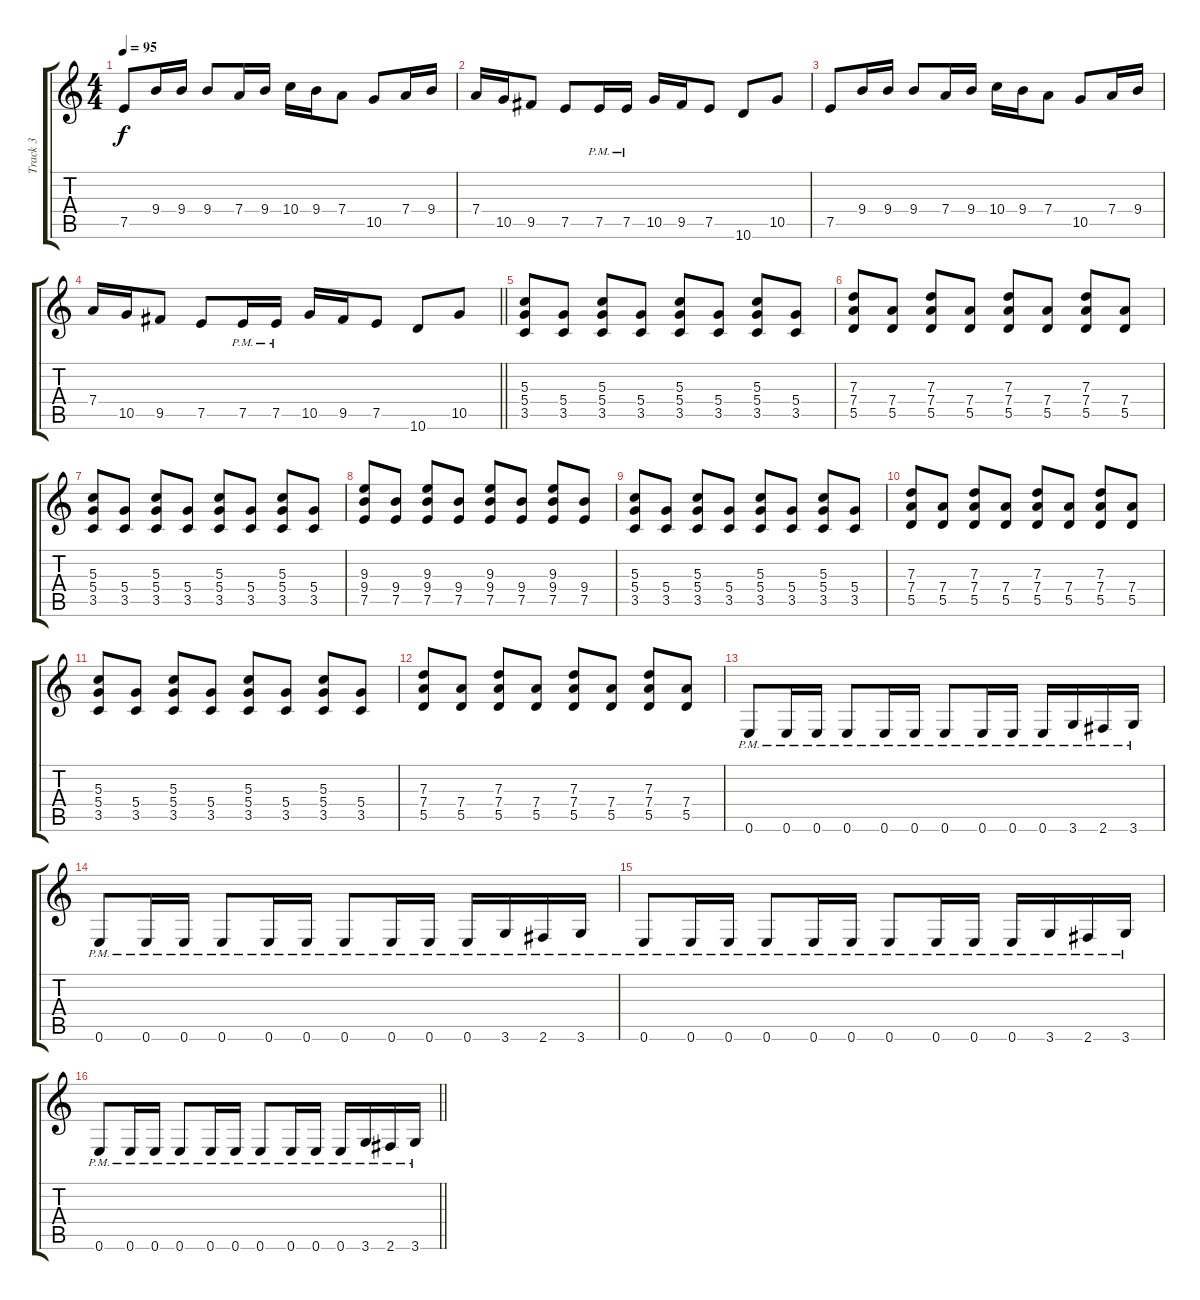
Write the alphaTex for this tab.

\track ("Track 3" "Track 3") {instrument electricguitarjazz}
\staff {score tabs}
\tuning (E4 B3 G3 D3 A2 E2) {hide}
\ts (4 4)
\tempo 95
\clef g2
\ks c
7.5.8{dy f} 9.4.16 9.4.16 9.4.8 7.4.16 9.4.16 10.4.16 9.4.16 7.4.8 10.5.8 7.4.16 9.4.16 |
7.4.16 10.5.16 9.5.8 7.5.8 7.5{pm}.16 7.5{pm}.16 10.5.16 9.5.16 7.5.8 10.6.8 10.5.8 |
7.5.8 9.4.16 9.4.16 9.4.8 7.4.16 9.4.16 10.4.16 9.4.16 7.4.8 10.5.8 7.4.16 9.4.16 |
\barLineRight lightlight
7.4.16 10.5.16 9.5.8 7.5.8 7.5{pm}.16 7.5{pm}.16 10.5.16 9.5.16 7.5.8 10.6.8 10.5.8 |
(5.3 5.4 3.5).8 (5.4 3.5).8 (5.3 5.4 3.5).8 (5.4 3.5).8 (5.3 5.4 3.5).8 (5.4 3.5).8 (5.3 5.4 3.5).8 (5.4 3.5).8 |
(7.3 7.4 5.5).8 (7.4 5.5).8 (7.3 7.4 5.5).8 (7.4 5.5).8 (7.3 7.4 5.5).8 (7.4 5.5).8 (7.3 7.4 5.5).8 (7.4 5.5).8 |
(5.3 5.4 3.5).8 (5.4 3.5).8 (5.3 5.4 3.5).8 (5.4 3.5).8 (5.3 5.4 3.5).8 (5.4 3.5).8 (5.3 5.4 3.5).8 (5.4 3.5).8 |
(9.3 9.4 7.5).8 (9.4 7.5).8 (9.3 9.4 7.5).8 (9.4 7.5).8 (9.3 9.4 7.5).8 (9.4 7.5).8 (9.3 9.4 7.5).8 (9.4 7.5).8 |
(5.3 5.4 3.5).8 (5.4 3.5).8 (5.3 5.4 3.5).8 (5.4 3.5).8 (5.3 5.4 3.5).8 (5.4 3.5).8 (5.3 5.4 3.5).8 (5.4 3.5).8 |
(7.3 7.4 5.5).8 (7.4 5.5).8 (7.3 7.4 5.5).8 (7.4 5.5).8 (7.3 7.4 5.5).8 (7.4 5.5).8 (7.3 7.4 5.5).8 (7.4 5.5).8 |
(5.3 5.4 3.5).8 (5.4 3.5).8 (5.3 5.4 3.5).8 (5.4 3.5).8 (5.3 5.4 3.5).8 (5.4 3.5).8 (5.3 5.4 3.5).8 (5.4 3.5).8 |
(7.3 7.4 5.5).8 (7.4 5.5).8 (7.3 7.4 5.5).8 (7.4 5.5).8 (7.3 7.4 5.5).8 (7.4 5.5).8 (7.3 7.4 5.5).8 (7.4 5.5).8 |
0.6{pm}.8 0.6{pm}.16 0.6{pm}.16 0.6{pm}.8 0.6{pm}.16 0.6{pm}.16 0.6{pm}.8 0.6{pm}.16 0.6{pm}.16 0.6{pm}.16 3.6{pm}.16 2.6{pm}.16 3.6{pm}.16 |
0.6{pm}.8 0.6{pm}.16 0.6{pm}.16 0.6{pm}.8 0.6{pm}.16 0.6{pm}.16 0.6{pm}.8 0.6{pm}.16 0.6{pm}.16 0.6{pm}.16 3.6{pm}.16 2.6{pm}.16 3.6{pm}.16 |
0.6{pm}.8 0.6{pm}.16 0.6{pm}.16 0.6{pm}.8 0.6{pm}.16 0.6{pm}.16 0.6{pm}.8 0.6{pm}.16 0.6{pm}.16 0.6{pm}.16 3.6{pm}.16 2.6{pm}.16 3.6{pm}.16 |
\barLineRight lightlight
0.6{pm}.8 0.6{pm}.16 0.6{pm}.16 0.6{pm}.8 0.6{pm}.16 0.6{pm}.16 0.6{pm}.8 0.6{pm}.16 0.6{pm}.16 0.6{pm}.16 3.6{pm}.16 2.6{pm}.16 3.6{pm}.16
